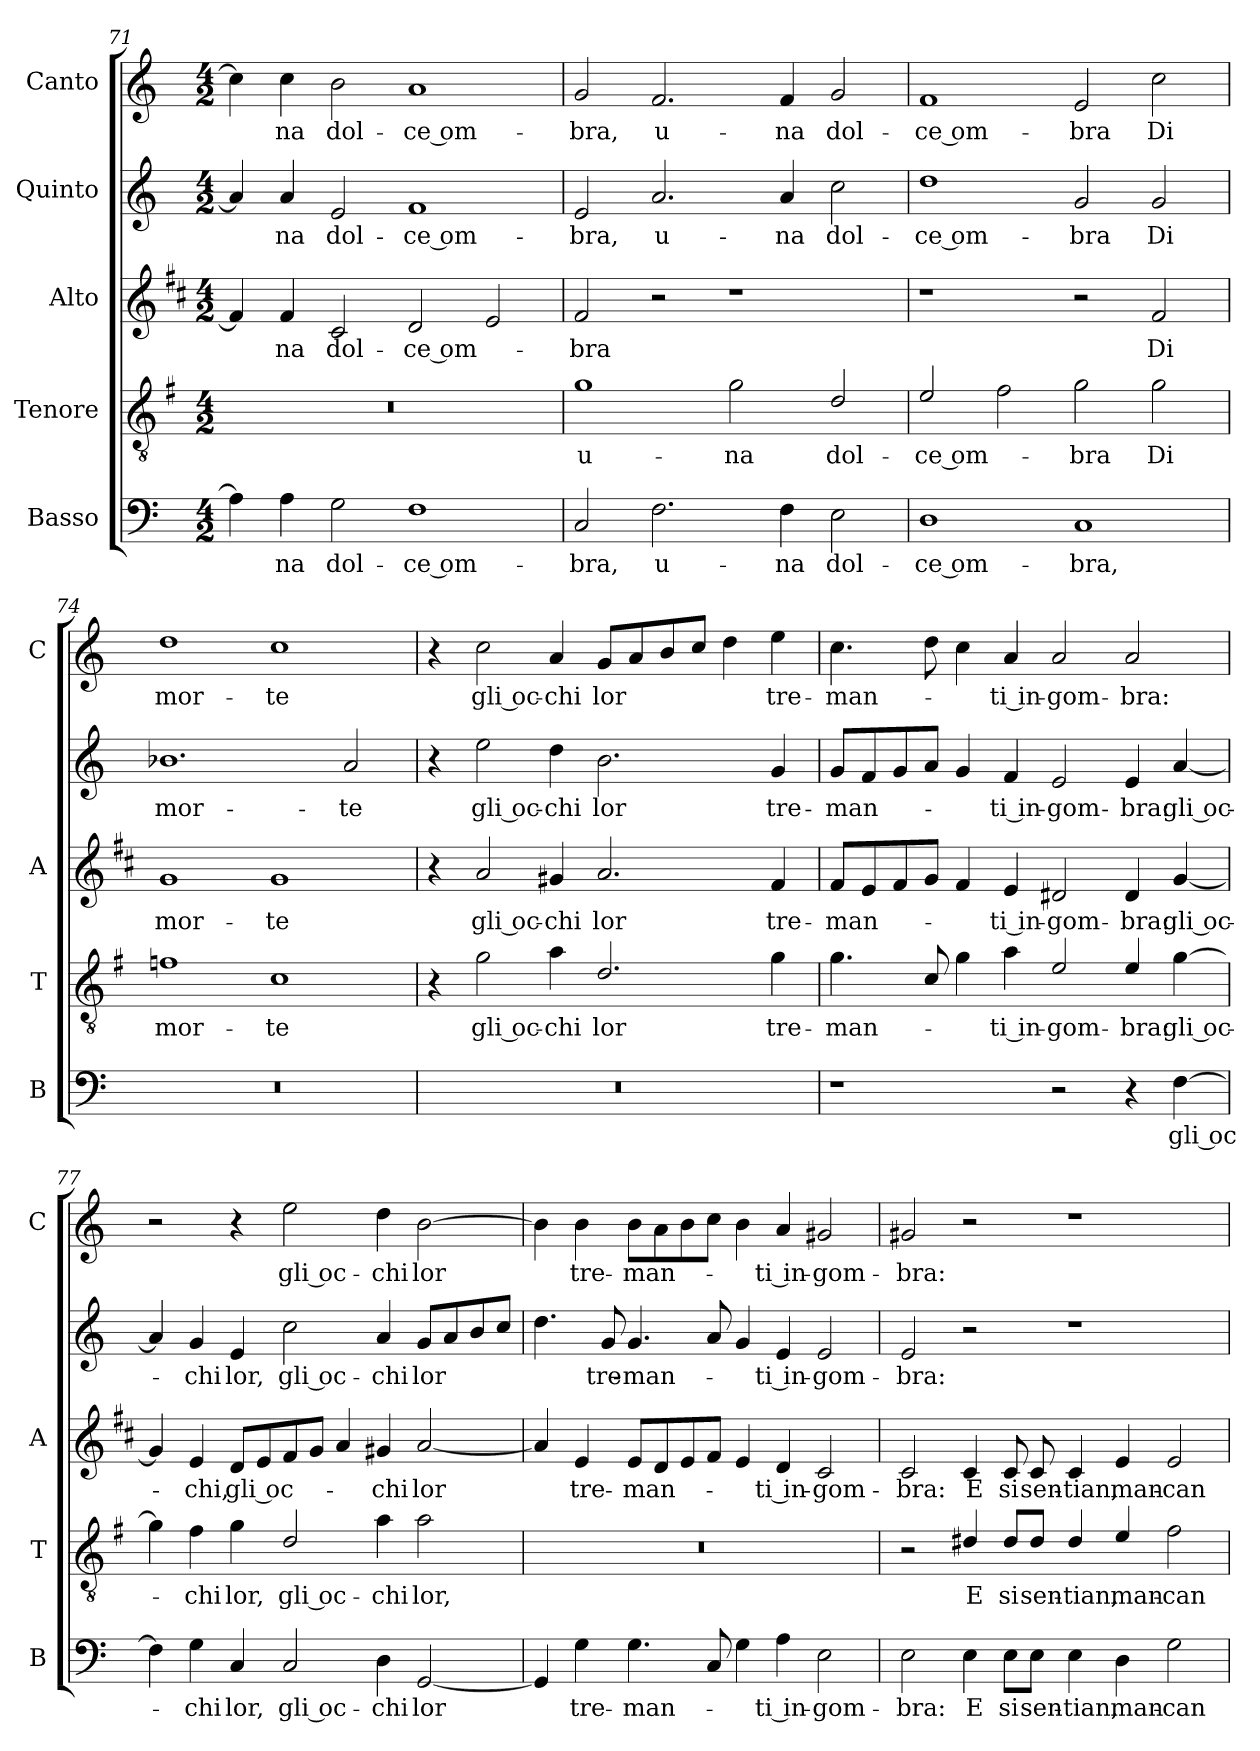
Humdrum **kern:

**kern	**text	**kern	**text	**kern	**text	**kern	**text	**kern	**text
*part5	*part5	*part4	*part4	*part3	*part3	*part2	*part2	*part1	*part1
*staff5	*staff5	*staff4	*staff4	*staff3	*staff3	*staff2	*staff2	*staff1	*staff1
*I"Basso	*	*I"Tenore	*	*I"Alto	*	*I"Quinto	*	*I"Canto	*
*I'B	*	*I'T	*	*I'A	*	*	*	*I'C	*
*clefF4	*	*clefGv2	*	*clefG2	*	*clefG2	*	*clefG2	*
*	*	*ITrd4c7	*	*ITrd1c2	*	*	*	*	*
*k[]	*	*k[]	*	*k[]	*	*k[]	*	*k[]	*
*C:	*	*C:	*	*C:	*	*C:	*	*C:	*
*M4/2	*	*M4/2	*	*M4/2	*	*M4/2	*	*M4/2	*
=71	=71	=71	=71	=71	=71	=71	=71	=71	=71
4A\]	.	0r	.	4e/]	.	4a/]	.	4cc\]	.
!	!LO:LY:b	!	!	!	!LO:LY:b	!	!LO:LY:b	!	!LO:LY:b
4A\	-na	.	.	4e/	-na	4a/	-na	4cc\	-na
!	!LO:LY:b	!	!	!	!LO:LY:b	!	!LO:LY:b	!	!LO:LY:b
2G\	dol-	.	.	2B/	dol-	2e/	dol-	2b\	dol-
!	!LO:LY:b	!	!	!	!LO:LY:b	!	!LO:LY:b	!	!LO:LY:b
1F	-ce om-	.	.	2c/	-ce om-	1f	-ce om-	1a	-ce om-
.	.	.	.	2d/	.	.	.	.	.
!!LO:LB:g=z
=72	=72	=72	=72	=72	=72	=72	=72	=72	=72
!	!LO:LY:b	!	!LO:LY:b	!	!LO:LY:b	!	!LO:LY:b	!	!LO:LY:b
2C/	-bra,	1c	u-	2e/	-bra	2e/	-bra,	2g/	-bra,
!	!LO:LY:b	!	!	!	!	!	!LO:LY:b	!	!LO:LY:b
2.F\	u-	.	.	2r	.	2.a/	u-	2.f/	u-
!	!	!	!LO:LY:b	!	!	!	!	!	!
.	.	2c\	-na	1r	.	.	.	.	.
!	!LO:LY:b	!	!	!	!	!	!LO:LY:b	!	!LO:LY:b
4F\	-na	.	.	.	.	4a/	-na	4f/	-na
!	!LO:LY:b	!	!LO:LY:b	!	!	!	!LO:LY:b	!	!LO:LY:b
2E\	dol-	2G/	dol-	.	.	2cc\	dol-	2g/	dol-
=73	=73	=73	=73	=73	=73	=73	=73	=73	=73
!	!LO:LY:b	!	!LO:LY:b	!	!	!	!LO:LY:b	!	!LO:LY:b
1D	-ce om-	2A/	-ce om-	1r	.	1dd	-ce om-	1f	-ce om-
.	.	2B\	.	.	.	.	.	.	.
!	!LO:LY:b	!	!LO:LY:b	!	!	!	!LO:LY:b	!	!LO:LY:b
1C	-bra,	2c\	-bra	2r	.	2g/	-bra	2e/	-bra
!	!	!	!LO:LY:b	!	!LO:LY:b	!	!LO:LY:b	!	!LO:LY:b
.	.	2c\	Di	2e/	Di	2g/	Di	2cc\	Di
=74	=74	=74	=74	=74	=74	=74	=74	=74	=74
!	!	!	!LO:LY:b	!	!LO:LY:b	!	!LO:LY:b	!	!LO:LY:b
0r	.	1B-X	mor-	1f	mor-	1.b-X	mor-	1dd	mor-
!	!	!	!LO:LY:b	!	!LO:LY:b	!	!	!	!LO:LY:b
.	.	1F	-te	1f	-te	.	.	1cc	-te
!	!	!	!	!	!	!	!LO:LY:b	!	!
.	.	.	.	.	.	2a/	-te	.	.
=75	=75	=75	=75	=75	=75	=75	=75	=75	=75
0r	.	4r	.	4r	.	4r	.	4r	.
!	!	!	!LO:LY:b	!	!LO:LY:b	!	!LO:LY:b	!	!LO:LY:b
.	.	2c\	gli oc-	2g/	gli oc-	2ee\	gli oc-	2cc\	gli oc-
!	!	!	!LO:LY:b	!	!LO:LY:b	!	!LO:LY:b	!	!LO:LY:b
.	.	4d\	-chi	4f#X/	-chi	4dd\	-chi	4a/	-chi
!	!	!	!LO:LY:b	!	!LO:LY:b	!	!LO:LY:b	!	!LO:LY:b
.	.	2.G/	lor	2.g/	lor	2.b\	lor	8g/L	lor
.	.	.	.	.	.	.	.	8a/	.
.	.	.	.	.	.	.	.	8b/	.
.	.	.	.	.	.	.	.	8cc/J	.
.	.	.	.	.	.	.	.	4dd\	.
!	!	!	!LO:LY:b	!	!LO:LY:b	!	!LO:LY:b	!	!LO:LY:b
.	.	4c\	tre-	4e/	tre-	4g/	tre-	4ee\	tre-
!!LO:PB:g=z
=76	=76	=76	=76	=76	=76	=76	=76	=76	=76
!	!	!	!LO:LY:b	!	!LO:LY:b	!	!LO:LY:b	!	!LO:LY:b
1r	.	4.c\	-man-	8e/L	-man-	8g/L	-man-	4.cc\	-man-
.	.	.	.	8d/	.	8f/	.	.	.
.	.	.	.	8e/	.	8g/	.	.	.
.	.	8F/	.	8f/J	.	8a/J	.	8dd\	.
.	.	4c\	.	4e/	.	4g/	.	4cc\	.
!	!	!	!LO:LY:b	!	!LO:LY:b	!	!LO:LY:b	!	!LO:LY:b
.	.	4d\	-ti in-	4d/	-ti in-	4f/	-ti in-	4a/	-ti in-
!	!	!	!LO:LY:b	!	!LO:LY:b	!	!LO:LY:b	!	!LO:LY:b
2r	.	2A/	-gom-	2c#X/	-gom-	2e/	-gom-	2a/	-gom-
!	!	!	!LO:LY:b	!	!LO:LY:b	!	!LO:LY:b	!	!LO:LY:b
4r	.	4A/	-bra:	4c#/	-bra:	4e/	-bra:	2a/	-bra:
!	!LO:LY:b	!	!LO:LY:b	!	!LO:LY:b	!	!LO:LY:b	!	!
[4F\	gli oc-	[4c\	gli oc-	[4f/	gli oc-	[4a/	gli oc-	.	.
=77	=77	=77	=77	=77	=77	=77	=77	=77	=77
4F\]	.	4c\]	.	4f/]	.	4a/]	.	2r	.
!	!LO:LY:b	!	!LO:LY:b	!	!LO:LY:b	!	!LO:LY:b	!	!
4G\	-chi	4B\	-chi	4d/	-chi,	4g/	-chi	.	.
!	!LO:LY:b	!	!LO:LY:b	!	!LO:LY:b	!	!LO:LY:b	!	!
4C/	lor,	4c\	lor,	8c/L	gli oc-	4e/	lor,	4r	.
.	.	.	.	8d/	.	.	.	.	.
!	!LO:LY:b	!	!LO:LY:b	!	!	!	!LO:LY:b	!	!LO:LY:b
2C/	gli oc-	2G/	gli oc-	8e/	.	2cc\	gli oc-	2ee\	gli oc-
.	.	.	.	8f/J	.	.	.	.	.
.	.	.	.	4g/	.	.	.	.	.
!	!LO:LY:b	!	!LO:LY:b	!	!LO:LY:b	!	!LO:LY:b	!	!LO:LY:b
4D\	-chi	4d\	-chi	4f#X/	-chi	4a/	-chi	4dd\	-chi
!	!LO:LY:b	!	!LO:LY:b	!	!LO:LY:b	!	!LO:LY:b	!	!LO:LY:b
[2GG/	lor	2d\	lor,	[2g/	lor	8g/L	lor	[2b\	lor
.	.	.	.	.	.	8a/	.	.	.
.	.	.	.	.	.	8b/	.	.	.
.	.	.	.	.	.	8cc/J	.	.	.
=78	=78	=78	=78	=78	=78	=78	=78	=78	=78
4GG/]	.	0r	.	4g/]	.	4.dd\	.	4b\]	.
!	!LO:LY:b	!	!	!	!LO:LY:b	!	!	!	!LO:LY:b
4G\	tre-	.	.	4d/	tre-	.	.	4b\	tre-
!	!	!	!	!	!	!	!LO:LY:b	!	!
.	.	.	.	.	.	8g/	tre-	.	.
!	!LO:LY:b	!	!	!	!LO:LY:b	!	!LO:LY:b	!	!LO:LY:b
4.G\	-man-	.	.	8d/L	-man-	4.g/	-man-	8b\L	-man-
.	.	.	.	8c/	.	.	.	8a\	.
.	.	.	.	8d/	.	.	.	8b\	.
8C/	.	.	.	8e/J	.	8a/	.	8cc\J	.
4G\	.	.	.	4d/	.	4g/	.	4b\	.
!	!LO:LY:b	!	!	!	!LO:LY:b	!	!LO:LY:b	!	!LO:LY:b
4A\	-ti in-	.	.	4c/	-ti in-	4e/	-ti in-	4a/	-ti in-
!	!LO:LY:b	!	!	!	!LO:LY:b	!	!LO:LY:b	!	!LO:LY:b
2E\	-gom-	.	.	2B/	-gom-	2e/	-gom-	2g#X/	-gom-
!!LO:LB:g=z
=79	=79	=79	=79	=79	=79	=79	=79	=79	=79
!	!LO:LY:b	!	!	!	!LO:LY:b	!	!LO:LY:b	!	!LO:LY:b
2E\	-bra:	2r	.	2B/	-bra:	2e/	-bra:	2g#X/	-bra:
!	!LO:LY:b	!	!LO:LY:b	!	!LO:LY:b	!	!	!	!
4E\	E	4G#X/	E	4B/	E	2r	.	2r	.
!	!LO:LY:b	!	!LO:LY:b	!	!LO:LY:b	!	!	!	!
8E\L	si	8G#/L	si	8B/	si	.	.	.	.
!	!LO:LY:b	!	!LO:LY:b	!	!LO:LY:b	!	!	!	!
8E\J	sen-	8G#/J	sen-	8B/	sen-	.	.	.	.
!	!LO:LY:b	!	!LO:LY:b	!	!LO:LY:b	!	!	!	!
4E\	-tian,	4G#/	-tian,	4B/	-tian,	1r	.	1r	.
!	!LO:LY:b	!	!LO:LY:b	!	!LO:LY:b	!	!	!	!
4D\	man-	4A/	man-	4d/	man-	.	.	.	.
!	!LO:LY:b	!	!LO:LY:b	!	!LO:LY:b	!	!	!	!
2G\	-can-	2B\	-can-	2d/	-can-	.	.	.	.
=	=	=	=	=	=	=	=	=	=
*-	*-	*-	*-	*-	*-	*-	*-	*-	*-
